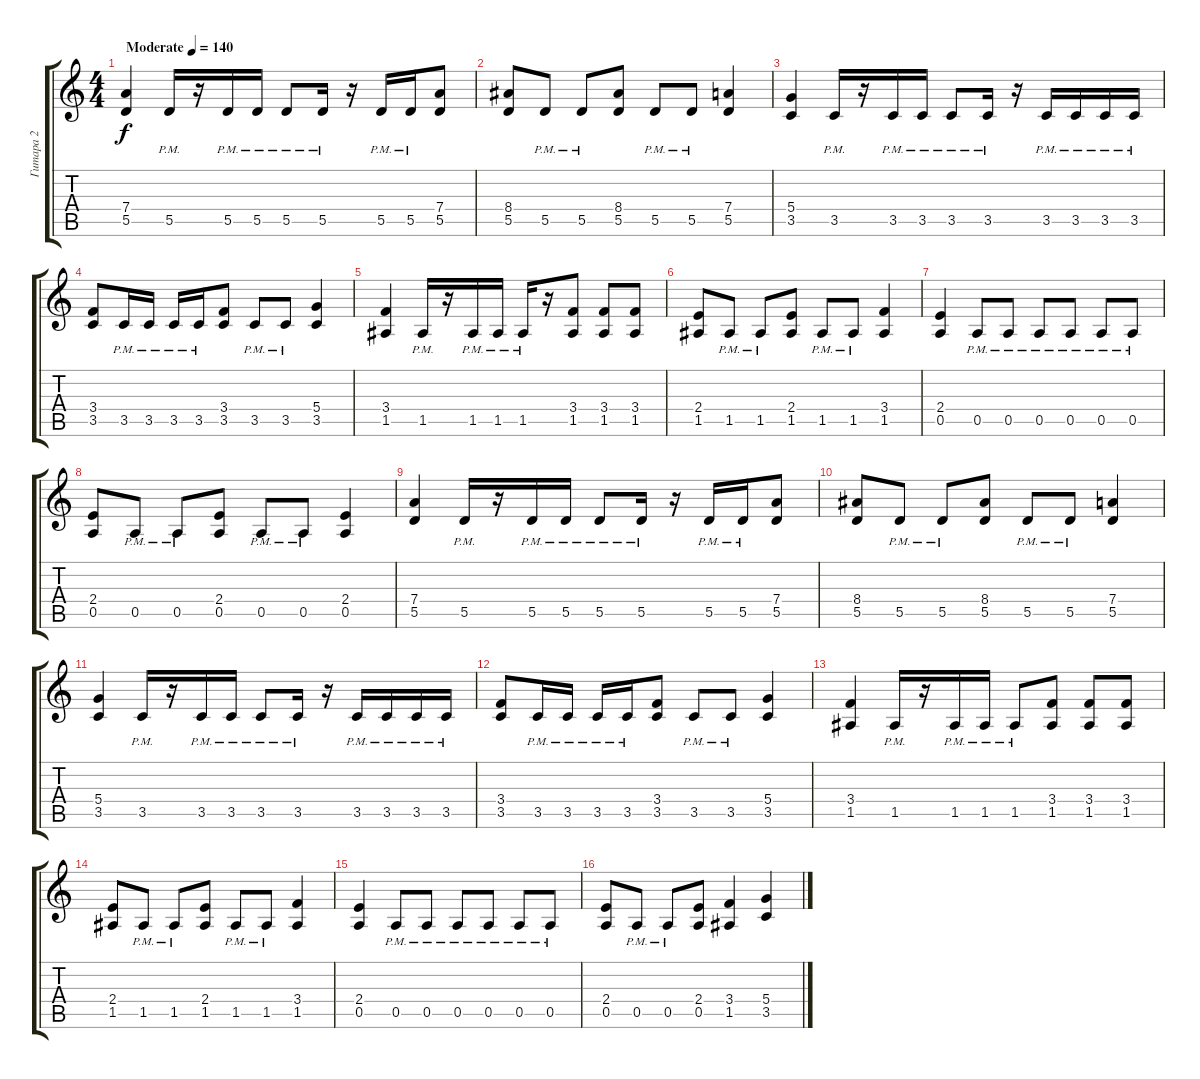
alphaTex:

\track ("Гитара 2" "Гитара 2") {instrument overdrivenguitar}
\staff {score tabs}
\tuning (E4 B3 G3 D3 A2 E2) {hide}
\ts (4 4)
\tempo (140 "Moderate")
\clef g2
\ks c
(7.4 5.5).4{dy f instrument overdrivenguitar} 5.5{pm}.16 r.16 5.5{pm}.16 5.5{pm}.16 5.5{pm}.8 5.5{pm}.16 r.16 5.5{pm}.16 5.5{pm}.16 (7.4 5.5).8 |
(8.4 5.5).8 5.5{pm}.8 5.5{pm}.8 (8.4 5.5).8 5.5{pm}.8 5.5{pm}.8 (7.4 5.5).4 |
(5.4 3.5).4 3.5{pm}.16 r.16 3.5{pm}.16 3.5{pm}.16 3.5{pm}.8 3.5{pm}.16 r.16 3.5{pm}.16 3.5{pm}.16 3.5{pm}.16 3.5{pm}.16 |
(3.4 3.5).8 3.5{pm}.16 3.5{pm}.16 3.5{pm}.16 3.5{pm}.16 (3.4 3.5).8 3.5{pm}.8 3.5{pm}.8 (5.4 3.5).4 |
(3.4 1.5).4 1.5{pm}.16 r.16 1.5{pm}.16 1.5{pm}.16 1.5{pm}.16 r.16 (3.4 1.5).8 (3.4 1.5).8 (3.4 1.5).8 |
(2.4 1.5).8 1.5{pm}.8 1.5{pm}.8 (2.4 1.5).8 1.5{pm}.8 1.5{pm}.8 (3.4 1.5).4 |
(2.4 0.5).4 0.5{pm}.8 0.5{pm}.8 0.5{pm}.8 0.5{pm}.8 0.5{pm}.8 0.5{pm}.8 |
(2.4 0.5).8 0.5{pm}.8 0.5{pm}.8 (2.4 0.5).8 0.5{pm}.8 0.5{pm}.8 (2.4 0.5).4 |
(7.4 5.5).4 5.5{pm}.16 r.16 5.5{pm}.16 5.5{pm}.16 5.5{pm}.8 5.5{pm}.16 r.16 5.5{pm}.16 5.5{pm}.16 (7.4 5.5).8 |
(8.4 5.5).8 5.5{pm}.8 5.5{pm}.8 (8.4 5.5).8 5.5{pm}.8 5.5{pm}.8 (7.4 5.5).4 |
(5.4 3.5).4 3.5{pm}.16 r.16 3.5{pm}.16 3.5{pm}.16 3.5{pm}.8 3.5{pm}.16 r.16 3.5{pm}.16 3.5{pm}.16 3.5{pm}.16 3.5{pm}.16 |
(3.4 3.5).8 3.5{pm}.16 3.5{pm}.16 3.5{pm}.16 3.5{pm}.16 (3.4 3.5).8 3.5{pm}.8 3.5{pm}.8 (5.4 3.5).4 |
(3.4 1.5).4 1.5{pm}.16 r.16 1.5{pm}.16 1.5{pm}.16 1.5{pm}.8 (3.4 1.5).8 (3.4 1.5).8 (3.4 1.5).8 |
(2.4 1.5).8 1.5{pm}.8 1.5{pm}.8 (2.4 1.5).8 1.5{pm}.8 1.5{pm}.8 (3.4 1.5).4 |
(2.4 0.5).4 0.5{pm}.8 0.5{pm}.8 0.5{pm}.8 0.5{pm}.8 0.5{pm}.8 0.5{pm}.8 |
(2.4 0.5).8 0.5{pm}.8 0.5{pm}.8 (2.4 0.5).8 (3.4 1.5).4 (5.4 3.5).4
